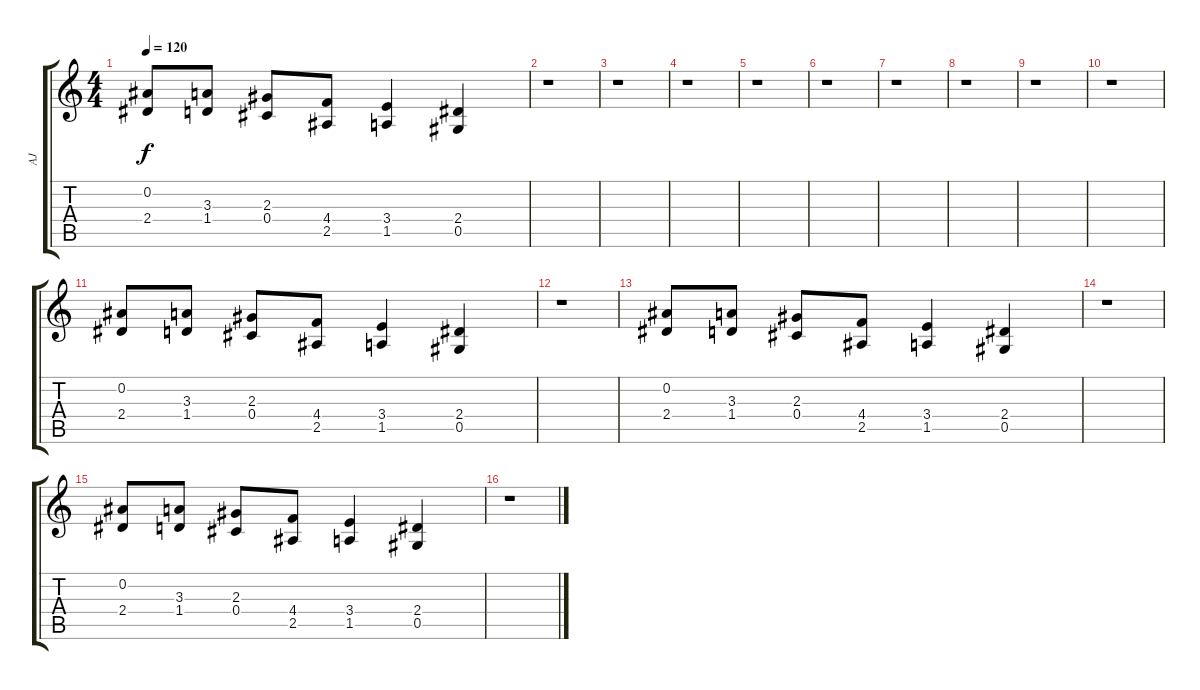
\track ("AJ" "AJ") {instrument distortionguitar}
\staff {score tabs}
\tuning (Eb4 Bb3 Gb3 Db3 Ab2 Eb2) {hide}
\ts (4 4)
\tempo 120
\clef g2
\ks c
(0.2 2.4).8{dy f} (3.3 1.4).8 (2.3 0.4).8 (4.4 2.5).8 (3.4 1.5).4 (2.4 0.5).4 |
r.1 |
r.1 |
r.1 |
r.1 |
r.1 |
r.1 |
r.1 |
r.1 |
r.1 |
(0.2 2.4).8 (3.3 1.4).8 (2.3 0.4).8 (4.4 2.5).8 (3.4 1.5).4 (2.4 0.5).4 |
r.1 |
(0.2 2.4).8 (3.3 1.4).8 (2.3 0.4).8 (4.4 2.5).8 (3.4 1.5).4 (2.4 0.5).4 |
r.1 |
(0.2 2.4).8 (3.3 1.4).8 (2.3 0.4).8 (4.4 2.5).8 (3.4 1.5).4 (2.4 0.5).4 |
r.1
